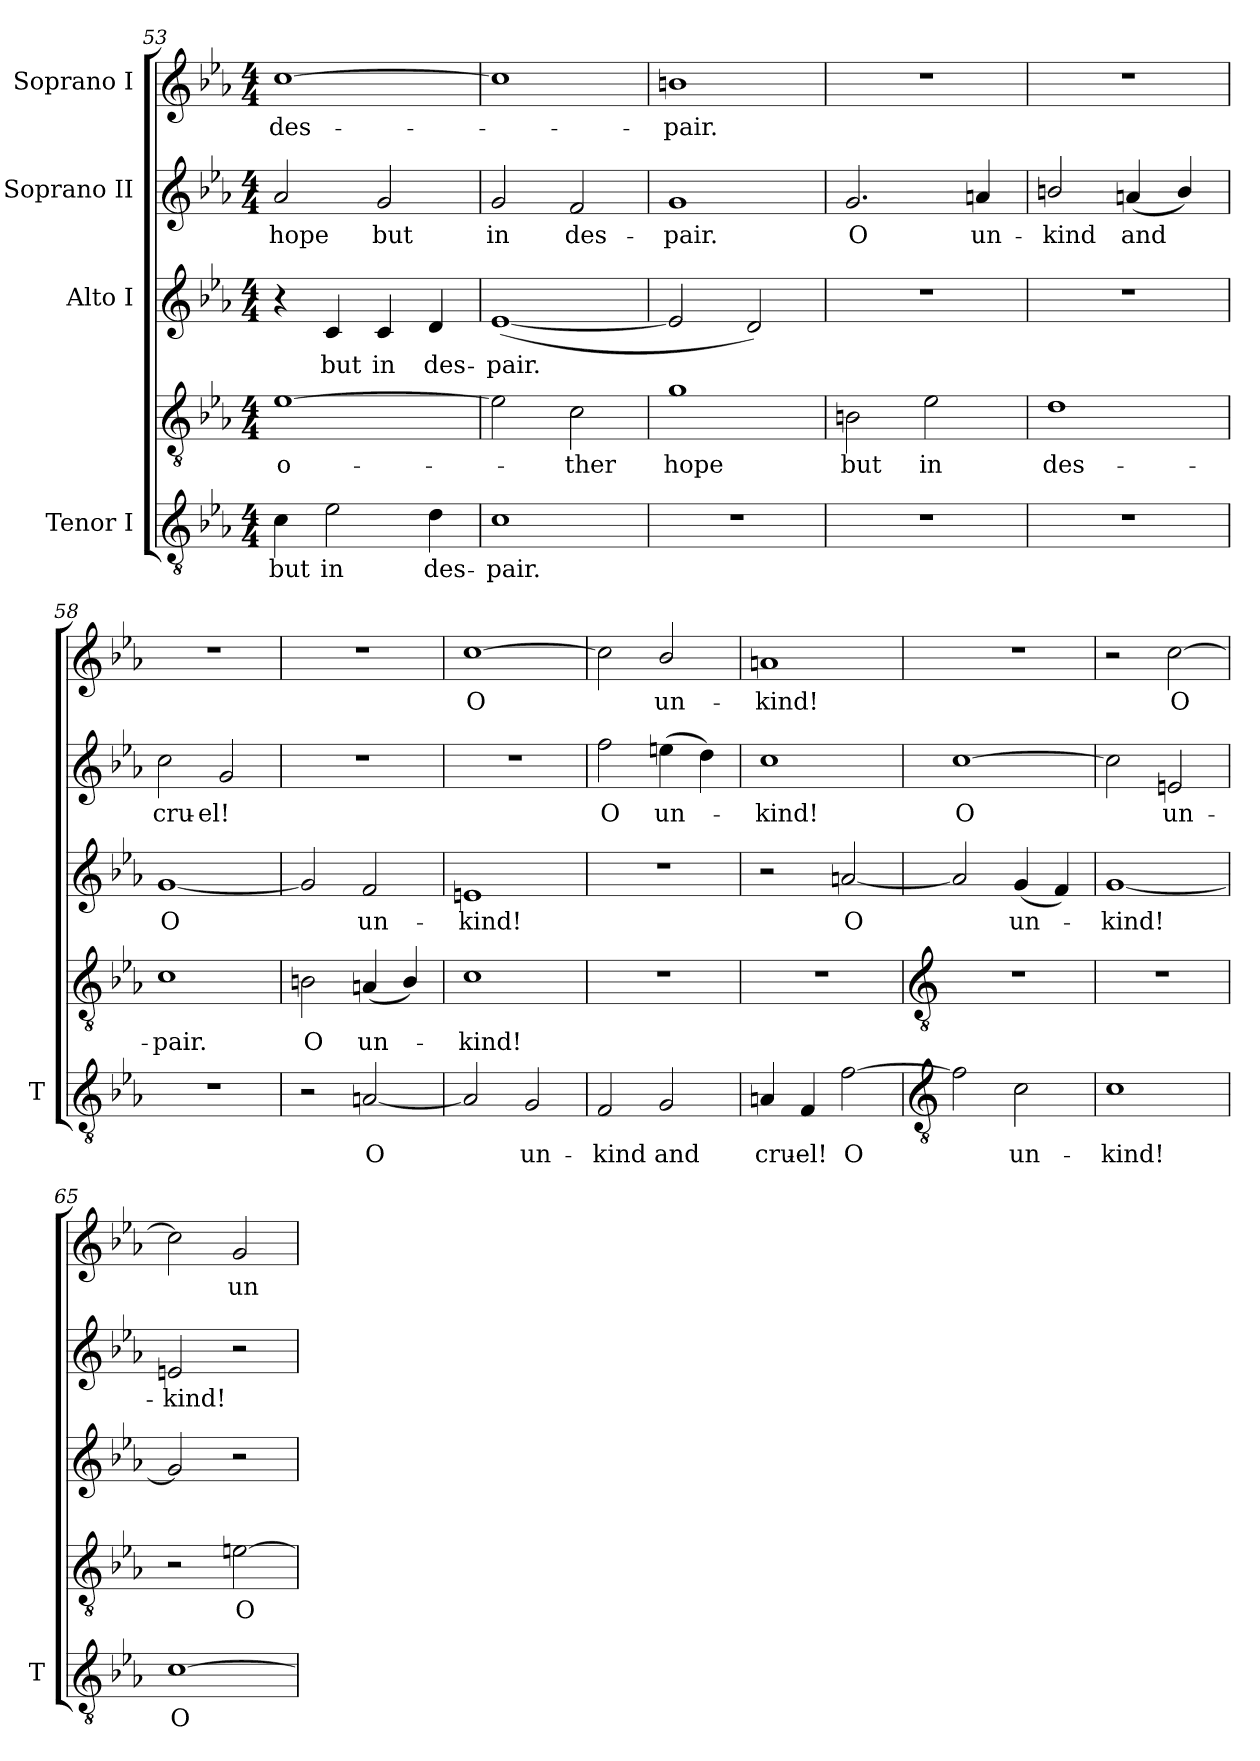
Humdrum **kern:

**kern	**text	**kern	**text	**kern	**text	**kern	**text	**kern	**text
*part4	*part4	*part4	*part4	*part3	*part3	*part2	*part2	*part1	*part1
*staff5	*staff5	*staff4	*staff4	*staff3	*staff3	*staff2	*staff2	*staff1	*staff1
*I"Tenor I	*	*	*	*I"Alto I	*	*I"Soprano II	*	*I"Soprano I	*
*I'T	*	*	*	*	*	*	*	*	*
!!LO:LB:g=z
*clefGv2	*	*clefGv2	*	*clefG2	*	*clefG2	*	*clefG2	*
*k[b-e-a-]	*	*k[b-e-a-]	*	*k[b-e-a-]	*	*k[b-e-a-]	*	*k[b-e-a-]	*
*E-:	*	*E-:	*	*E-:	*	*E-:	*	*E-:	*
*M4/4	*	*M4/4	*	*M4/4	*	*M4/4	*	*M4/4	*
=53	=53	=53	=53	=53	=53	=53	=53	=53	=53
!	!LO:LY:b	!	!LO:LY:b	!	!	!	!LO:LY:b	!	!LO:LY:b
4c	but	[1e-	o-	4r	.	2a-	hope	[1cc	des-
!	!LO:LY:b	!	!	!	!LO:LY:b	!	!	!	!
2e-	in	.	.	4c	but	.	.	.	.
!	!	!	!	!	!LO:LY:b	!	!LO:LY:b	!	!
.	.	.	.	4c	in	2g	but	.	.
!	!LO:LY:b	!	!	!	!LO:LY:b	!	!	!	!
4d	des-	.	.	4d	des-	.	.	.	.
=54	=54	=54	=54	=54	=54	=54	=54	=54	=54
!	!LO:LY:b	!	!	!	!LO:LY:b	!	!LO:LY:b	!	!
1c	pair.	2e-]	.	(<[1e-	-pair.	2g	in	1cc]	.
!	!	!	!LO:LY:b	!	!	!	!LO:LY:b	!	!
.	.	2c	-ther	.	.	2f	des-	.	.
=55	=55	=55	=55	=55	=55	=55	=55	=55	=55
!	!	!	!LO:LY:b	!	!	!	!LO:LY:b	!	!LO:LY:b
1r	.	1g	hope	2e-]	.	1g	-pair.	1bn	pair.
.	.	.	.	2d)	.	.	.	.	.
=56	=56	=56	=56	=56	=56	=56	=56	=56	=56
!	!	!	!LO:LY:b	!	!	!	!LO:LY:b	!	!
1r	.	2Bn	but	1r	.	2.g	O	1r	.
!	!	!	!LO:LY:b	!	!	!	!	!	!
.	.	2e-	in	.	.	.	.	.	.
!	!	!	!	!	!	!	!LO:LY:b	!	!
.	.	.	.	.	.	4an	un-	.	.
=57	=57	=57	=57	=57	=57	=57	=57	=57	=57
!	!	!	!LO:LY:b	!	!	!	!LO:LY:b	!	!
1r	.	1d	des-	1r	.	2bn/	-kind	1r	.
!	!	!	!	!	!	!	!LO:LY:b	!	!
.	.	.	.	.	.	(<4an	and	.	.
.	.	.	.	.	.	4b/)	.	.	.
=58	=58	=58	=58	=58	=58	=58	=58	=58	=58
!	!	!	!LO:LY:b	!	!LO:LY:b	!	!LO:LY:b	!	!
1r	.	1c	-pair.	[1g	O	2cc	cru-	1r	.
!	!	!	!	!	!	!	!LO:LY:b	!	!
.	.	.	.	.	.	2g	-el!	.	.
=59	=59	=59	=59	=59	=59	=59	=59	=59	=59
!	!	!	!LO:LY:b	!	!	!	!	!	!
2r	.	2Bn	O	2g]	.	1r	.	1r	.
!	!LO:LY:b	!	!LO:LY:b	!	!LO:LY:b	!	!	!	!
[2An	O	(<4An	un-	2f	un-	.	.	.	.
.	.	4B/)	.	.	.	.	.	.	.
=60	=60	=60	=60	=60	=60	=60	=60	=60	=60
!	!	!	!LO:LY:b	!	!LO:LY:b	!	!	!	!LO:LY:b
2A]	.	1c	kind!	1en	-kind!	1r	.	[1cc	O
!	!LO:LY:b	!	!	!	!	!	!	!	!
2G	un-	.	.	.	.	.	.	.	.
=61	=61	=61	=61	=61	=61	=61	=61	=61	=61
!	!LO:LY:b	!	!	!	!	!	!LO:LY:b	!	!
2F	-kind	1r	.	1r	.	2ff	O	2cc]	.
!	!LO:LY:b	!	!	!	!	!	!LO:LY:b	!	!LO:LY:b
2G	and	.	.	.	.	(>4een	un-	2b-/	un-
.	.	.	.	.	.	4dd)	.	.	.
=62	=62	=62	=62	=62	=62	=62	=62	=62	=62
!	!LO:LY:b	!	!	!	!	!	!LO:LY:b	!	!LO:LY:b
4An	cru-	1r	.	2r	.	1cc	kind!	1an	-kind!
!	!LO:LY:b	!	!	!	!	!	!	!	!
4F	-el!	.	.	.	.	.	.	.	.
!	!LO:LY:b	!	!	!	!LO:LY:b	!	!	!	!
[2f	O	.	.	[2an	O	.	.	.	.
!!LO:LB:g=z
=63	=63	=63	=63	=63	=63	=63	=63	=63	=63
*clefGv2	*	*clefGv2	*	*	*	*	*	*	*
!	!	!	!	!	!	!	!LO:LY:b	!	!
2f]	.	1r	.	2a]	.	[1cc	O	1r	.
!	!LO:LY:b	!	!	!	!LO:LY:b	!	!	!	!
2c	un-	.	.	(<4g	un-	.	.	.	.
.	.	.	.	4f)	.	.	.	.	.
=64	=64	=64	=64	=64	=64	=64	=64	=64	=64
!	!LO:LY:b	!	!	!	!LO:LY:b	!	!	!	!
1c	-kind!	1r	.	[1g	kind!	2cc]	.	2r	.
!	!	!	!	!	!	!	!LO:LY:b	!	!LO:LY:b
.	.	.	.	.	.	2en	un-	[2cc	O
=65	=65	=65	=65	=65	=65	=65	=65	=65	=65
!	!LO:LY:b	!	!	!	!	!	!LO:LY:b	!	!
[1c	O	2r	.	2g]	.	2en	-kind!	2cc]	.
!	!	!	!LO:LY:b	!	!	!	!	!	!LO:LY:b
.	.	[2en	O	2r	.	2r	.	2g	un-
=	=	=	=	=	=	=	=	=	=
*-	*-	*-	*-	*-	*-	*-	*-	*-	*-
